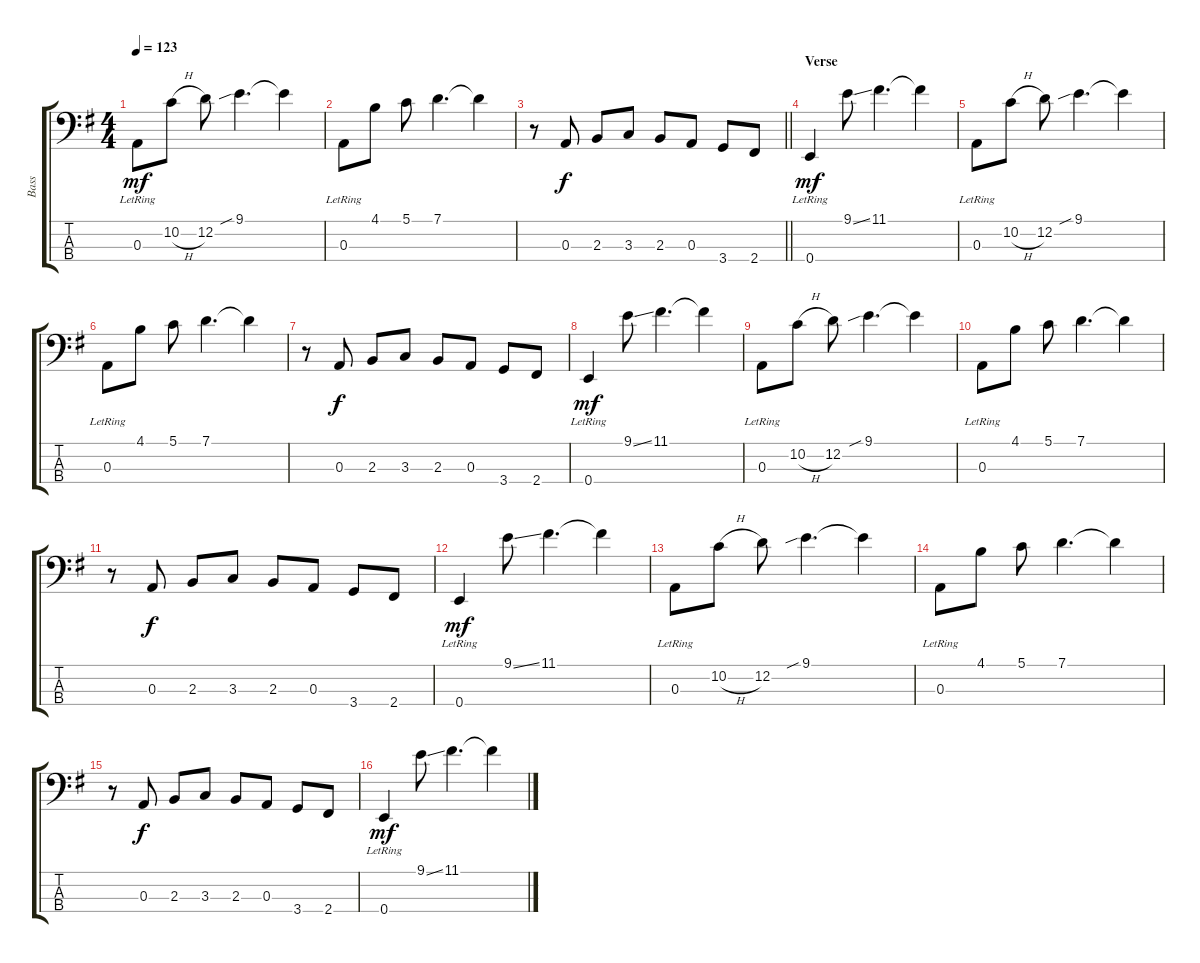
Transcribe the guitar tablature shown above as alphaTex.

\track ("Bass" "Bass") {instrument electricbassfinger}
\staff {score tabs}
\tuning (G2 D2 A1 E1) {hide}
\ts (4 4)
\tempo 123
\clef f4
\ks g
0.3{lr}.8{dy mf} 10.2{h}.8 12.2.8 9.1{sib}.4{d} 9.1{t}.4 |
0.3{lr}.8 4.1.8 5.1.8 7.1.4{d} 7.1{t}.4 |
\barLineRight lightlight
r.8 0.3.8{dy f} 2.3.8 3.3.8 2.3.8 0.3.8 3.4.8 2.4.8 |
\section ("" "Verse")
0.4{lr}.4{dy mf} 9.1{ss}.8 11.1.4{d} 11.1{t}.4 |
0.3{lr}.8 10.2{h}.8 12.2.8 9.1{sib}.4{d} 9.1{t}.4 |
0.3{lr}.8 4.1.8 5.1.8 7.1.4{d} 7.1{t}.4 |
r.8 0.3.8{dy f} 2.3.8 3.3.8 2.3.8 0.3.8 3.4.8 2.4.8 |
0.4{lr}.4{dy mf} 9.1{ss}.8 11.1.4{d} 11.1{t}.4 |
0.3{lr}.8 10.2{h}.8 12.2.8 9.1{sib}.4{d} 9.1{t}.4 |
0.3{lr}.8 4.1.8 5.1.8 7.1.4{d} 7.1{t}.4 |
r.8 0.3.8{dy f} 2.3.8 3.3.8 2.3.8 0.3.8 3.4.8 2.4.8 |
0.4{lr}.4{dy mf} 9.1{ss}.8 11.1.4{d} 11.1{t}.4 |
0.3{lr}.8 10.2{h}.8 12.2.8 9.1{sib}.4{d} 9.1{t}.4 |
0.3{lr}.8 4.1.8 5.1.8 7.1.4{d} 7.1{t}.4 |
r.8 0.3.8{dy f} 2.3.8 3.3.8 2.3.8 0.3.8 3.4.8 2.4.8 |
0.4{lr}.4{dy mf} 9.1{ss}.8 11.1.4{d} 11.1{t}.4
